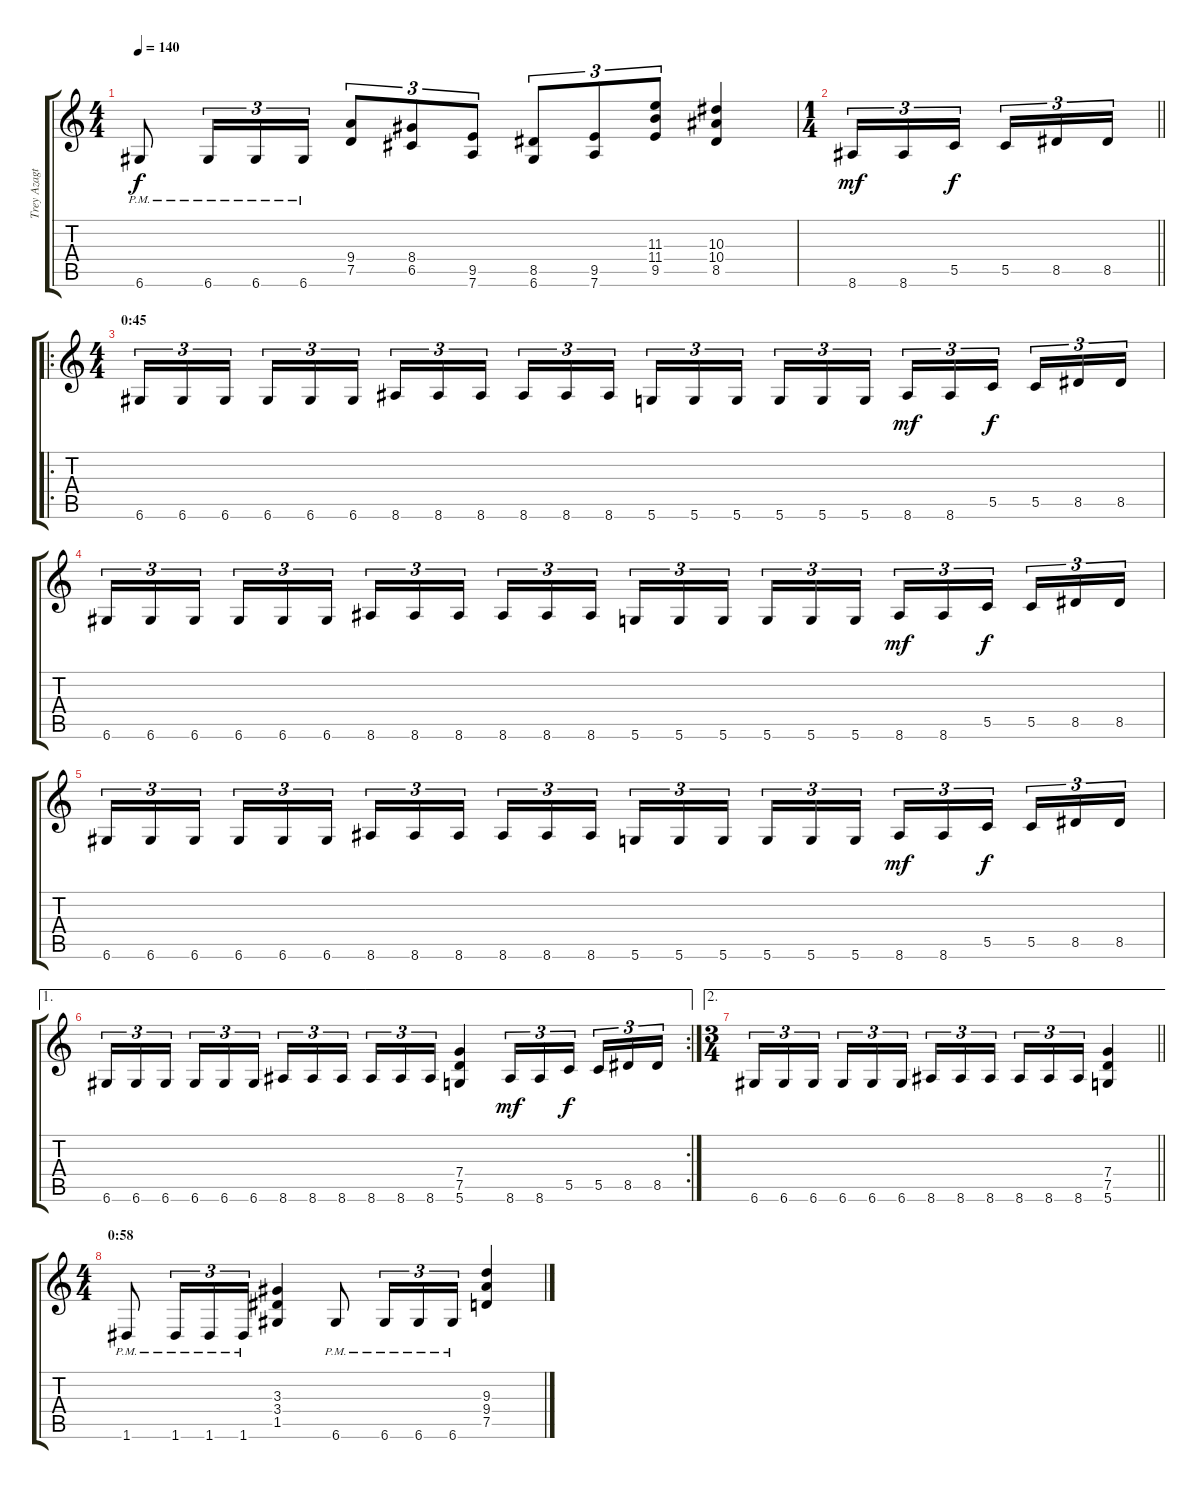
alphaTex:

\track ("Trey Azagthoth 2" "Trey Azagt") {instrument distortionguitar}
\staff {score tabs}
\tuning (D4 A3 F3 C3 G2 D2) {hide}
\ts (4 4)
\tempo 140
\clef g2
\ks c
6.6{pm}.8{dy f} 6.6{pm}.16{tu (3 2)} 6.6{pm}.16{tu (3 2)} 6.6{pm}.16{tu (3 2)} (9.4 7.5).8{tu (3 2)} (8.4 6.5).8{tu (3 2)} (9.5 7.6).8{tu (3 2)} (8.5 6.6).8{tu (3 2)} (9.5 7.6).8{tu (3 2)} (11.3 11.4 9.5).8{tu (3 2)} (10.3 10.4 8.5).4 |
\ts (1 4)
\barLineRight lightlight
8.6.16{tu (3 2) dy mf} 8.6.16{tu (3 2)} 5.5.16{tu (3 2) dy f beam splitsecondary} 5.5.16{tu (3 2)} 8.5.16{tu (3 2)} 8.5.16{tu (3 2)} |
\ro
\ts (4 4)
\section ("" "0:45")
6.6.16{tu (3 2)} 6.6.16{tu (3 2)} 6.6.16{tu (3 2) beam splitsecondary} 6.6.16{tu (3 2)} 6.6.16{tu (3 2)} 6.6.16{tu (3 2)} 8.6.16{tu (3 2)} 8.6.16{tu (3 2)} 8.6.16{tu (3 2) beam splitsecondary} 8.6.16{tu (3 2)} 8.6.16{tu (3 2)} 8.6.16{tu (3 2)} 5.6.16{tu (3 2)} 5.6.16{tu (3 2)} 5.6.16{tu (3 2) beam splitsecondary} 5.6.16{tu (3 2)} 5.6.16{tu (3 2)} 5.6.16{tu (3 2)} 8.6.16{tu (3 2) dy mf} 8.6.16{tu (3 2)} 5.5.16{tu (3 2) dy f beam splitsecondary} 5.5.16{tu (3 2)} 8.5.16{tu (3 2)} 8.5.16{tu (3 2)} |
6.6.16{tu (3 2)} 6.6.16{tu (3 2)} 6.6.16{tu (3 2) beam splitsecondary} 6.6.16{tu (3 2)} 6.6.16{tu (3 2)} 6.6.16{tu (3 2)} 8.6.16{tu (3 2)} 8.6.16{tu (3 2)} 8.6.16{tu (3 2) beam splitsecondary} 8.6.16{tu (3 2)} 8.6.16{tu (3 2)} 8.6.16{tu (3 2)} 5.6.16{tu (3 2)} 5.6.16{tu (3 2)} 5.6.16{tu (3 2) beam splitsecondary} 5.6.16{tu (3 2)} 5.6.16{tu (3 2)} 5.6.16{tu (3 2)} 8.6.16{tu (3 2) dy mf} 8.6.16{tu (3 2)} 5.5.16{tu (3 2) dy f beam splitsecondary} 5.5.16{tu (3 2)} 8.5.16{tu (3 2)} 8.5.16{tu (3 2)} |
6.6.16{tu (3 2)} 6.6.16{tu (3 2)} 6.6.16{tu (3 2) beam splitsecondary} 6.6.16{tu (3 2)} 6.6.16{tu (3 2)} 6.6.16{tu (3 2)} 8.6.16{tu (3 2)} 8.6.16{tu (3 2)} 8.6.16{tu (3 2) beam splitsecondary} 8.6.16{tu (3 2)} 8.6.16{tu (3 2)} 8.6.16{tu (3 2)} 5.6.16{tu (3 2)} 5.6.16{tu (3 2)} 5.6.16{tu (3 2) beam splitsecondary} 5.6.16{tu (3 2)} 5.6.16{tu (3 2)} 5.6.16{tu (3 2)} 8.6.16{tu (3 2) dy mf} 8.6.16{tu (3 2)} 5.5.16{tu (3 2) dy f beam splitsecondary} 5.5.16{tu (3 2)} 8.5.16{tu (3 2)} 8.5.16{tu (3 2)} |
\ae 1
\rc 2
6.6.16{tu (3 2)} 6.6.16{tu (3 2)} 6.6.16{tu (3 2) beam splitsecondary} 6.6.16{tu (3 2)} 6.6.16{tu (3 2)} 6.6.16{tu (3 2)} 8.6.16{tu (3 2)} 8.6.16{tu (3 2)} 8.6.16{tu (3 2) beam splitsecondary} 8.6.16{tu (3 2)} 8.6.16{tu (3 2)} 8.6.16{tu (3 2)} (7.4 7.5 5.6).4 8.6.16{tu (3 2) dy mf} 8.6.16{tu (3 2)} 5.5.16{tu (3 2) dy f beam splitsecondary} 5.5.16{tu (3 2)} 8.5.16{tu (3 2)} 8.5.16{tu (3 2)} |
\ae 2
\ts (3 4)
\barLineRight lightlight
6.6.16{tu (3 2)} 6.6.16{tu (3 2)} 6.6.16{tu (3 2) beam splitsecondary} 6.6.16{tu (3 2)} 6.6.16{tu (3 2)} 6.6.16{tu (3 2)} 8.6.16{tu (3 2)} 8.6.16{tu (3 2)} 8.6.16{tu (3 2) beam splitsecondary} 8.6.16{tu (3 2)} 8.6.16{tu (3 2)} 8.6.16{tu (3 2)} (7.4 7.5 5.6).4 |
\ts (4 4)
\section ("" "0:58")
1.6{pm}.8 1.6{pm}.16{tu (3 2)} 1.6{pm}.16{tu (3 2)} 1.6{pm}.16{tu (3 2)} (3.3 3.4 1.5).4 6.6{pm}.8 6.6{pm}.16{tu (3 2)} 6.6{pm}.16{tu (3 2)} 6.6{pm}.16{tu (3 2)} (9.3 9.4 7.5).4
